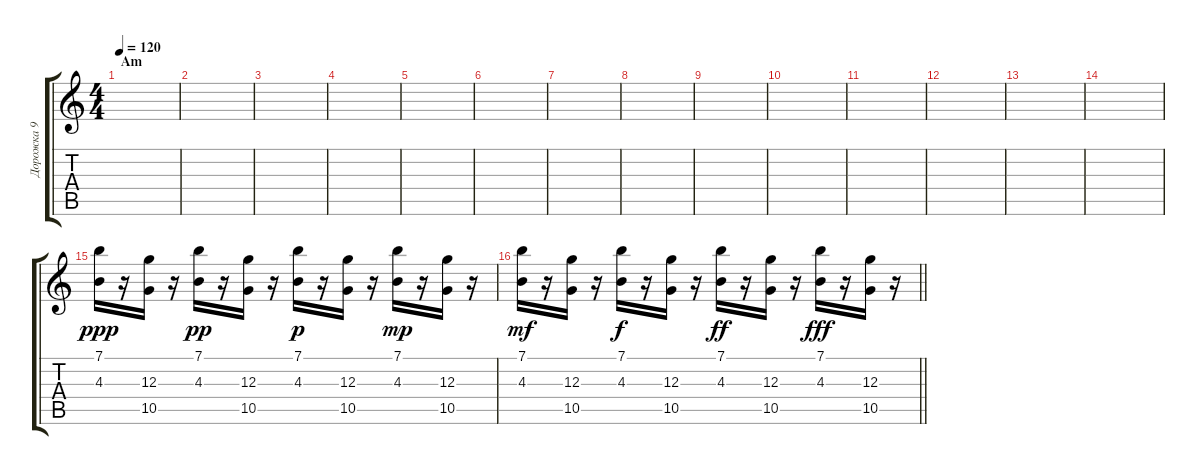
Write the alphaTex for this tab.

\track ("Дорожка 9" "Дорожка 9") {instrument contrabass}
\staff {score tabs}
\tuning (E4 B3 G3 D3 A2 E2) {hide}
\ts (4 4)
\section ("" "Am")
\tempo 120
\clef g2
\ks aminor
|
|
|
|
|
|
|
|
|
|
|
|
|
|
(7.1 4.3).16{dy ppp} r.16 (12.3 10.5).16 r.16 (7.1 4.3).16{dy pp} r.16 (12.3 10.5).16 r.16 (7.1 4.3).16{dy p} r.16 (12.3 10.5).16 r.16 (7.1 4.3).16{dy mp} r.16 (12.3 10.5).16 r.16 |
\barLineRight lightlight
(7.1 4.3).16{dy mf} r.16 (12.3 10.5).16 r.16 (7.1 4.3).16{dy f} r.16 (12.3 10.5).16 r.16 (7.1 4.3).16{dy ff} r.16 (12.3 10.5).16 r.16 (7.1 4.3).16{dy fff} r.16 (12.3 10.5).16 r.16
